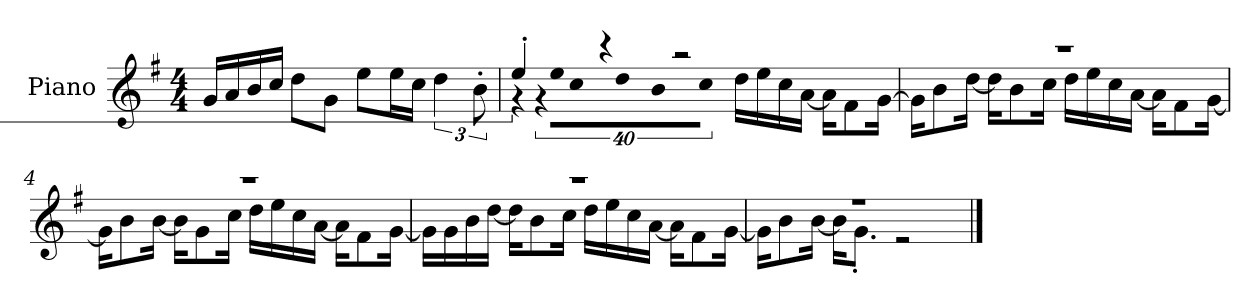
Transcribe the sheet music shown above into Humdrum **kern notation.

**kern
*part1
*staff1
*I"Piano
*I'P-no
*clefG2
*k[f#]
*M4/4
*MM90
=1
16g/LL
16a/
16b/
16cc/JJ
8dd\L
8g\J
8ee\L
16ee\L
16cc\JJ
6dd\
12b'\
=2
*^
!	!LO:N:vis=16
4ee'/	1920%137r
!	!LO:N:vis=32
.	640%23r
!	!LO:N:vis=32
.	640%23ee\KLL
!	!LO:N:vis=16
.	1920%137cc\J
!	!LO:N:vis=8
.	960%137dd\
4r	.
!	!LO:N:vis=16
.	1920%137b\L
!	!LO:N:vis=16
.	1920%137cc\JJ
2r	16dd\LL
.	16ee\
.	16cc\
.	[16a\JJ
.	16a\KL]
.	8f#\
.	[16g\Jk
=3	=3
1r	16g\KL]
.	8b\
.	[16dd\Jk
.	16dd\KL]
.	8b\
.	16cc\Jk
.	16dd\LL
.	16ee\
.	16cc\
.	[16a\JJ
.	16a\KL]
.	8f#\
.	[16g\Jk
!!LO:LB:g=z	!!
=4	=4
1r	16g\KL]
.	8b\
.	[16b\Jk
.	16b\KL]
.	8g\
.	16cc\Jk
.	16dd\LL
.	16ee\
.	16cc\
.	[16a\JJ
.	16a\KL]
.	8f#\
.	[16g\Jk
=5	=5
1r	16g\LL]
.	16g\
.	16b\
.	[16dd\JJ
.	16dd\KL]
.	8b\
.	16cc\Jk
.	16dd\LL
.	16ee\
.	16cc\
.	[16a\JJ
.	16a\KL]
.	8f#\
.	[16g\Jk
=6	=6
1r	16g\KL]
.	8b\
.	[16b\Jk
.	16b\KL]
.	8.g'\J
.	2r
*v	*v
==
*-
